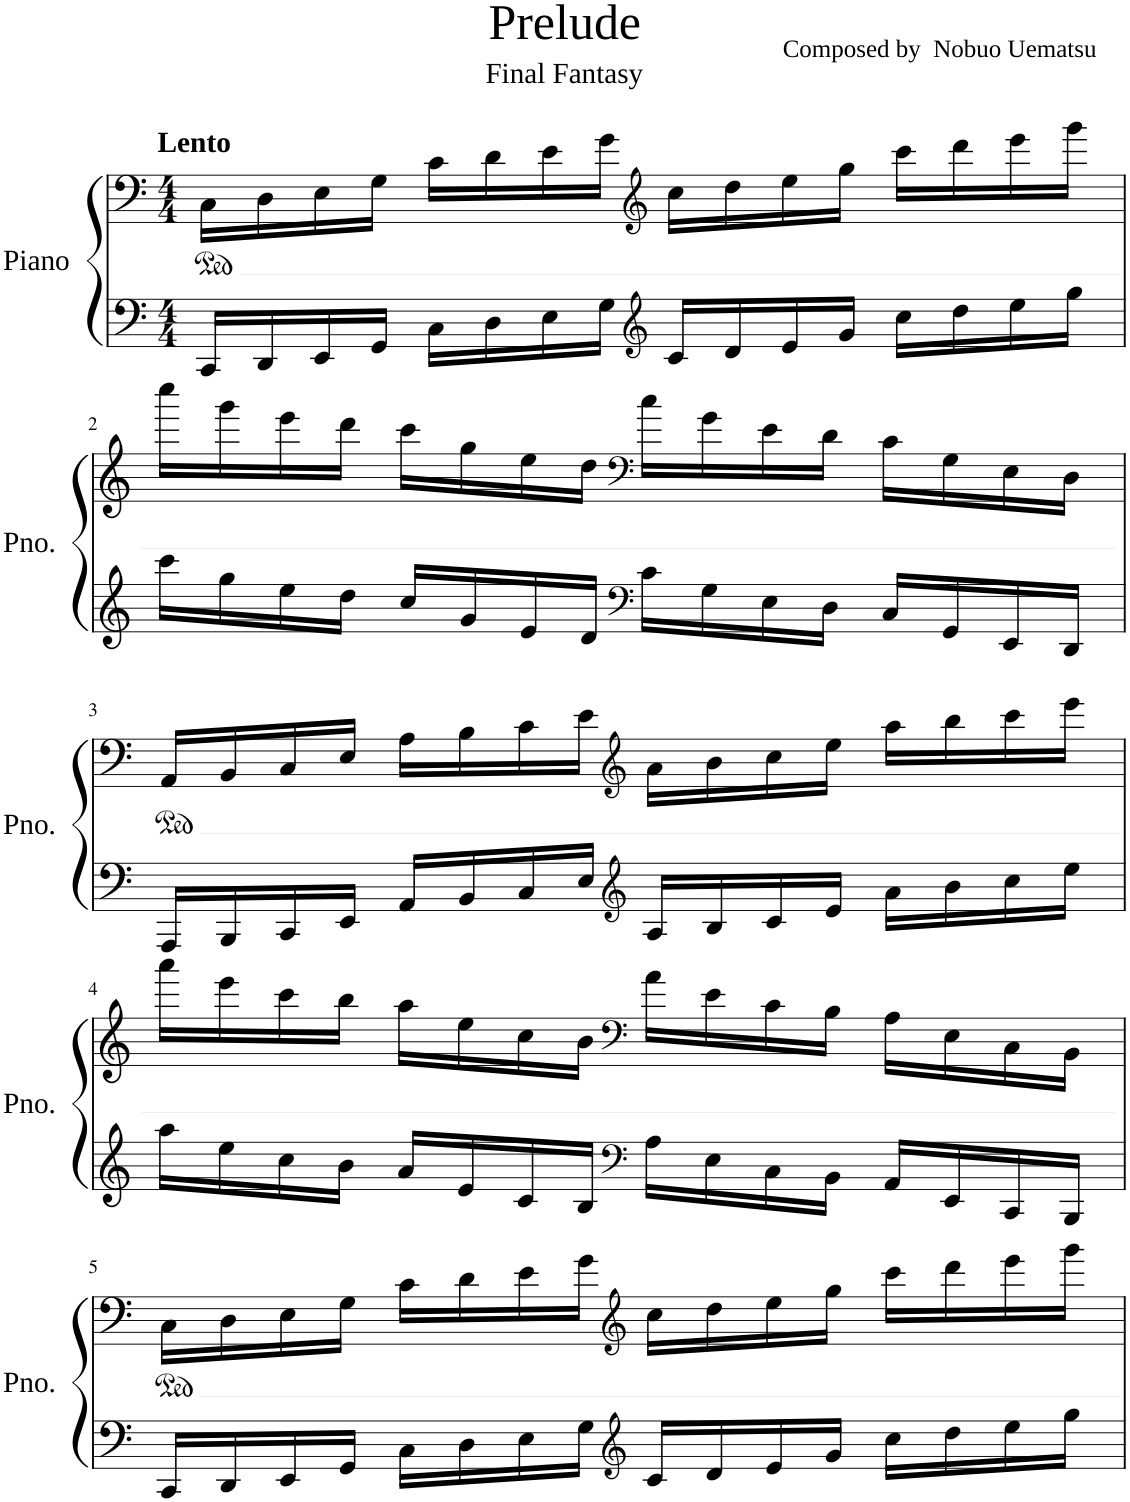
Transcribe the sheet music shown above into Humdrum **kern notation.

**kern	**kern
*part1	*part1
*staff2	*staff1
*I"Piano	*
*I'Pno.	*
*clefF4	*clefF4
*k[]	*k[]
*M4/4	*M4/4
=1	=1
!	!LO:TX:a:B:t=Lento
16CC/LL	16C\LL
16DD/	16D\
16EE/	16E\
16GG/JJ	16G\JJ
16C\LL	16c\LL
16D\	16d\
16E\	16e\
16G\JJ	16g\JJ
*clefG2	*clefG2
16c/LL	16cc\LL
16d/	16dd\
16e/	16ee\
16g/JJ	16gg\JJ
16cc\LL	16ccc\LL
16dd\	16ddd\
16ee\	16eee\
16gg\JJ	16ggg\JJ
!!LO:LB:g=z
=2	=2
16ccc\LL	16cccc\LL
16gg\	16ggg\
16ee\	16eee\
16dd\JJ	16ddd\JJ
16cc/LL	16ccc\LL
16g/	16gg\
16e/	16ee\
16d/JJ	16dd\JJ
*clefF4	*clefF4
16c\LL	16cc\LL
16G\	16g\
16E\	16e\
16D\JJ	16d\JJ
16C/LL	16c\LL
16GG/	16G\
16EE/	16E\
16DD/JJ	16D\JJ
!!LO:LB:g=z
=3	=3
16AAA/LL	16AA/LL
16BBB/	16BB/
16CC/	16C/
16EE/JJ	16E/JJ
16AA/LL	16A\LL
16BB/	16B\
16C/	16c\
16E/JJ	16e\JJ
*clefG2	*clefG2
16A/LL	16a\LL
16B/	16b\
16c/	16cc\
16e/JJ	16ee\JJ
16a\LL	16aa\LL
16b\	16bb\
16cc\	16ccc\
16ee\JJ	16eee\JJ
!!LO:LB:g=z
=4	=4
16aa\LL	16aaa\LL
16ee\	16eee\
16cc\	16ccc\
16b\JJ	16bb\JJ
16a/LL	16aa\LL
16e/	16ee\
16c/	16cc\
16B/JJ	16b\JJ
*clefF4	*clefF4
16A\LL	16a\LL
16E\	16e\
16C\	16c\
16BB\JJ	16B\JJ
16AA/LL	16A\LL
16EE/	16E\
16CC/	16C\
16BBB/JJ	16BB\JJ
!!LO:LB:g=z
=5	=5
16CC/LL	16C\LL
16DD/	16D\
16EE/	16E\
16GG/JJ	16G\JJ
16C\LL	16c\LL
16D\	16d\
16E\	16e\
16G\JJ	16g\JJ
*clefG2	*clefG2
16c/LL	16cc\LL
16d/	16dd\
16e/	16ee\
16g/JJ	16gg\JJ
16cc\LL	16ccc\LL
16dd\	16ddd\
16ee\	16eee\
16gg\JJ	16ggg\JJ
=	=
*-	*-
